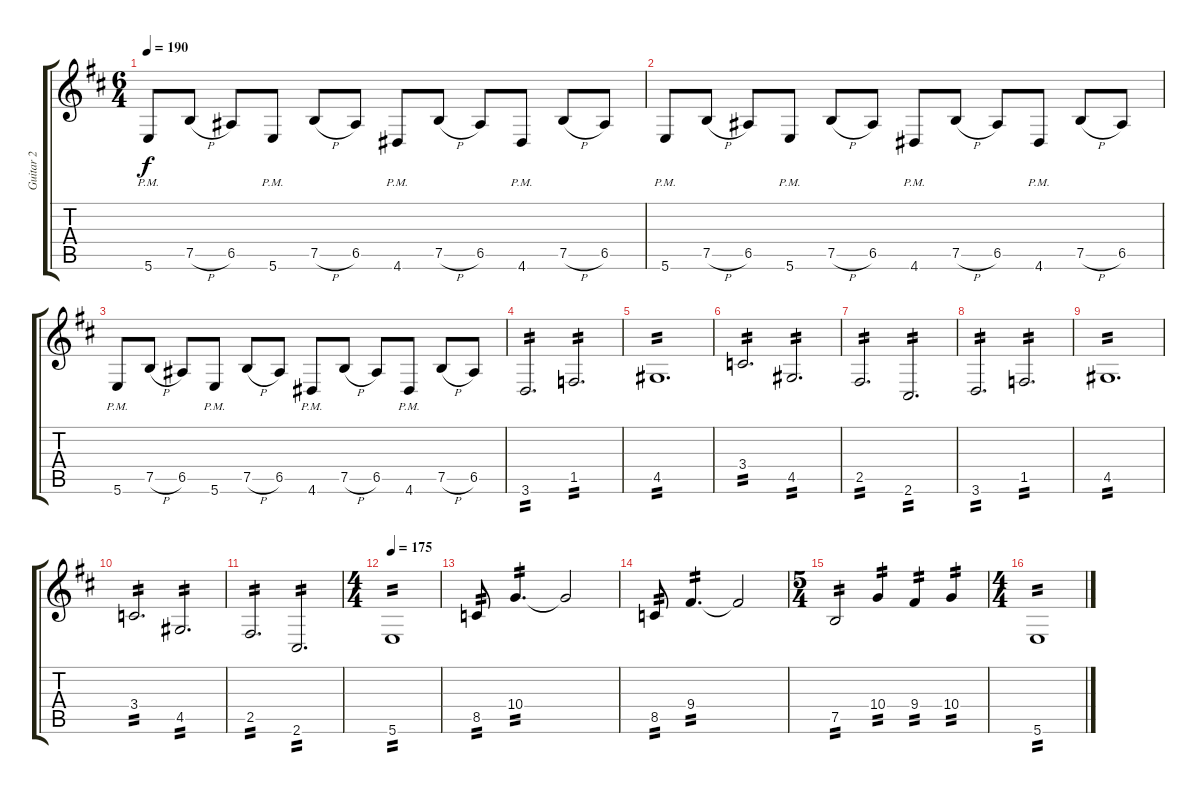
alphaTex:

\track ("Guitar 2" "Guitar 2") {instrument distortionguitar}
\staff {score tabs}
\tuning (B3 Gb3 D3 A2 E2 B1) {hide}
\ts (6 4)
\tempo 190
\clef g2
\ks bminor
5.6{pm}.8{dy f} 7.5{h}.8 6.5.8 5.6{pm}.8 7.5{h}.8 6.5.8 4.6{pm}.8 7.5{h}.8 6.5.8 4.6{pm}.8 7.5{h}.8 6.5.8 |
5.6{pm}.8 7.5{h}.8 6.5.8 5.6{pm}.8 7.5{h}.8 6.5.8 4.6{pm}.8 7.5{h}.8 6.5.8 4.6{pm}.8 7.5{h}.8 6.5.8 |
5.6{pm}.8 7.5{h}.8 6.5.8 5.6{pm}.8 7.5{h}.8 6.5.8 4.6{pm}.8 7.5{h}.8 6.5.8 4.6{pm}.8 7.5{h}.8 6.5.8 |
3.6.2{d tp 2} 1.5.2{d tp 2} |
4.5.1{d tp 2} |
3.4.2{d tp 2} 4.5.2{d tp 2} |
2.5.2{d tp 2} 2.6.2{d tp 2} |
3.6.2{d tp 2} 1.5.2{d tp 2} |
4.5.1{d tp 2} |
3.4.2{d tp 2} 4.5.2{d tp 2} |
2.5.2{d tp 2} 2.6.2{d tp 2} |
\ts (4 4)
\tempo 175
5.6.1{tp 2} |
8.5.8{tp 2} 10.4.4{d tp 2} 10.4{t}.2 |
8.5.8{tp 2} 9.4.4{d tp 2} 9.4{t}.2 |
\ts (5 4)
7.5.2{tp 2} 10.4.4{tp 2} 9.4.4{tp 2} 10.4.4{tp 2} |
\ts (4 4)
5.6.1{tp 2}
